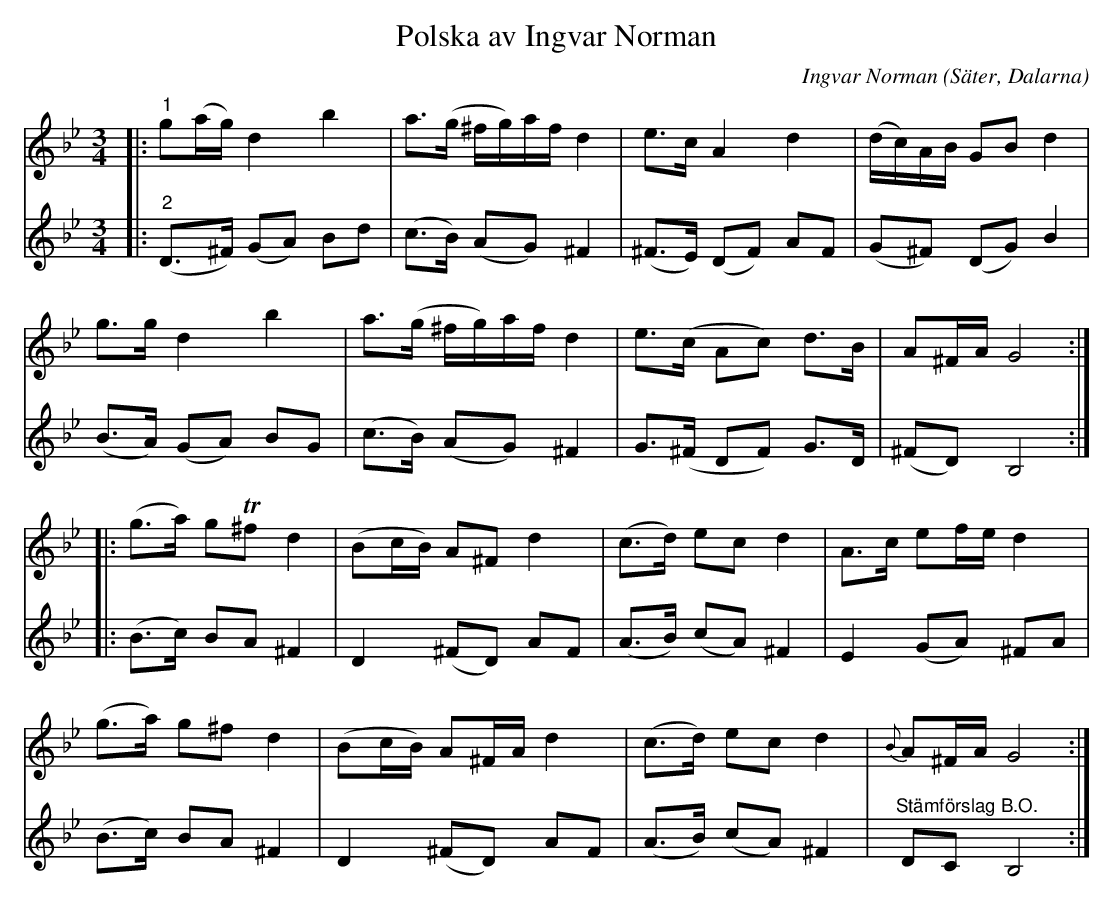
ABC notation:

X:1
T:Polska av Ingvar Norman
C:Ingvar Norman
O:Säter, Dalarna
L:1/8
M:3/4
K:Gm
V:1
|:"^1" g(a/g/) d2 b2 | a>(g ^f/g/)a/f/ d2 | e>c A2 d2 | (d/c/)A/B/ GB d2 |
g>g d2 b2 | a>(g ^f/g/)a/f/ d2 | e>(c Ac) d>B | A^F/A/ G4 ::
(g>a) gT^f d2 | (Bc/B/) A^F d2 | (c>d) ec d2 | A>c ef/e/ d2 |
(g>a) g^f d2 | (Bc/B/) A^F/A/ d2 | (c>d) ec d2 |{B} A^F/A/ G4 :|
V:2
|:"^2" (D>^F) (GA) Bd | (c>B) (AG) ^F2 | (^F>E) (DF) AF | (G^F) (DG) B2 |
(B>A) (GA) BG | (c>B) (AG) ^F2 | G>(^F DF) G>D | (^FD) B,4 ::
(B>c) BA ^F2 | D2 (^FD) AF | (A>B) (cA) ^F2 | E2 (GA) ^FA |
(B>c) BA ^F2 | D2 (^FD) AF | (A>B) (cA) ^F2 |"^Stämförslag B.O." DC B,4 :|
